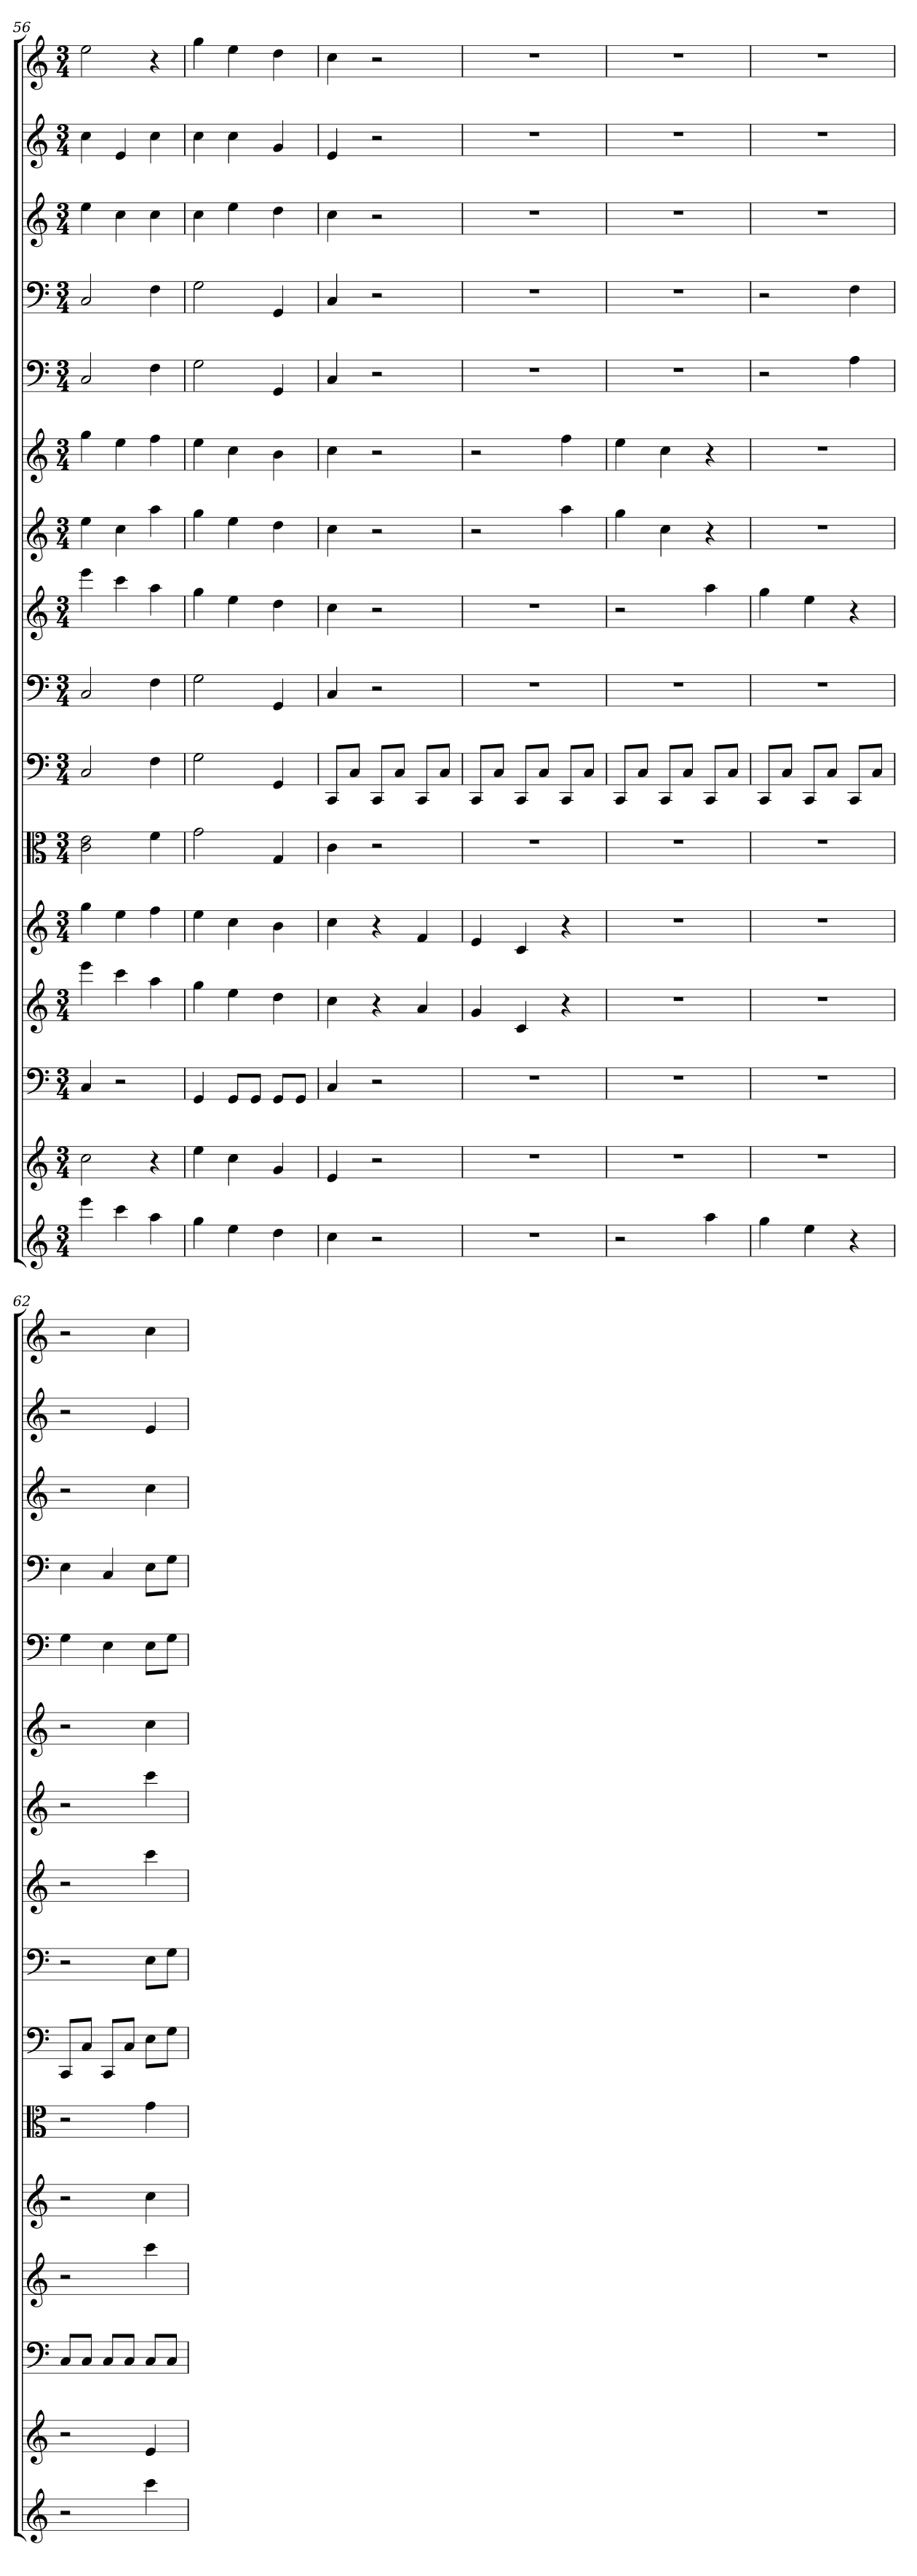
**kern	**kern	**kern	**kern	**kern	**kern	**kern	**kern	**kern	**kern	**kern	**kern	**kern	**kern	**kern	**kern
*part16	*part15	*part14	*part13	*part12	*part11	*part10	*part9	*part8	*part7	*part6	*part5	*part4	*part3	*part2	*part1
*staff16	*staff15	*staff14	*staff13	*staff12	*staff11	*staff10	*staff9	*staff8	*staff7	*staff6	*staff5	*staff4	*staff3	*staff2	*staff1
*	*	*clefF4	*	*	*clefC3	*clefF4	*clefF4	*	*	*	*clefF4	*clefF4	*	*	*
*k[]	*k[]	*k[]	*k[]	*k[]	*k[]	*k[]	*k[]	*k[]	*k[]	*k[]	*k[]	*k[]	*k[]	*k[]	*k[]
*C:	*C:	*C:	*C:	*C:	*C:	*C:	*C:	*C:	*C:	*C:	*C:	*C:	*C:	*C:	*C:
*M3/4	*M3/4	*M3/4	*M3/4	*M3/4	*M3/4	*M3/4	*M3/4	*M3/4	*M3/4	*M3/4	*M3/4	*M3/4	*M3/4	*M3/4	*M3/4
=56	=56	=56	=56	=56	=56	=56	=56	=56	=56	=56	=56	=56	=56	=56	=56
4eee	2cc	4C	4eee	4gg	2c 2e	2C	2C	4eee	4ee	4gg	2C	2C	4ee	4cc	2ee
4ccc	.	2r	4ccc	4ee	.	.	.	4ccc	4cc	4ee	.	.	4cc	4e	.
4aa	4r	.	4aa	4ff	4f	4F	4F	4aa	4aa	4ff	4F	4F	4cc	4cc	4r
=57	=57	=57	=57	=57	=57	=57	=57	=57	=57	=57	=57	=57	=57	=57	=57
4gg	4ee	4GG	4gg	4ee	2g	2G	2G	4gg	4gg	4ee	2G	2G	4cc	4cc	4gg
4ee	4cc	8GG/L	4ee	4cc	.	.	.	4ee	4ee	4cc	.	.	4ee	4cc	4ee
.	.	8GG/J	.	.	.	.	.	.	.	.	.	.	.	.	.
4dd	4g	8GG/L	4dd	4b	4G	4GG	4GG	4dd	4dd	4b	4GG	4GG	4dd	4g	4dd
.	.	8GG/J	.	.	.	.	.	.	.	.	.	.	.	.	.
=58	=58	=58	=58	=58	=58	=58	=58	=58	=58	=58	=58	=58	=58	=58	=58
4cc	4e	4C	4cc	4cc	4c	8CC/L	4C	4cc	4cc	4cc	4C	4C	4cc	4e	4cc
.	.	.	.	.	.	8C/J	.	.	.	.	.	.	.	.	.
2r	2r	2r	4r	4r	2r	8CC/L	2r	2r	2r	2r	2r	2r	2r	2r	2r
.	.	.	.	.	.	8C/J	.	.	.	.	.	.	.	.	.
.	.	.	4a	4f	.	8CC/L	.	.	.	.	.	.	.	.	.
.	.	.	.	.	.	8C/J	.	.	.	.	.	.	.	.	.
=59	=59	=59	=59	=59	=59	=59	=59	=59	=59	=59	=59	=59	=59	=59	=59
2.r	2.r	2.r	4g	4e	2.r	8CC/L	2.r	2.r	2r	2r	2.r	2.r	2.r	2.r	2.r
.	.	.	.	.	.	8C/J	.	.	.	.	.	.	.	.	.
.	.	.	4c	4c	.	8CC/L	.	.	.	.	.	.	.	.	.
.	.	.	.	.	.	8C/J	.	.	.	.	.	.	.	.	.
.	.	.	4r	4r	.	8CC/L	.	.	4aa	4ff	.	.	.	.	.
.	.	.	.	.	.	8C/J	.	.	.	.	.	.	.	.	.
=60	=60	=60	=60	=60	=60	=60	=60	=60	=60	=60	=60	=60	=60	=60	=60
2r	2.r	2.r	2.r	2.r	2.r	8CC/L	2.r	2r	4gg	4ee	2.r	2.r	2.r	2.r	2.r
.	.	.	.	.	.	8C/J	.	.	.	.	.	.	.	.	.
.	.	.	.	.	.	8CC/L	.	.	4cc	4cc	.	.	.	.	.
.	.	.	.	.	.	8C/J	.	.	.	.	.	.	.	.	.
4aa	.	.	.	.	.	8CC/L	.	4aa	4r	4r	.	.	.	.	.
.	.	.	.	.	.	8C/J	.	.	.	.	.	.	.	.	.
=61	=61	=61	=61	=61	=61	=61	=61	=61	=61	=61	=61	=61	=61	=61	=61
4gg	2.r	2.r	2.r	2.r	2.r	8CC/L	2.r	4gg	2.r	2.r	2r	2r	2.r	2.r	2.r
.	.	.	.	.	.	8C/J	.	.	.	.	.	.	.	.	.
4ee	.	.	.	.	.	8CC/L	.	4ee	.	.	.	.	.	.	.
.	.	.	.	.	.	8C/J	.	.	.	.	.	.	.	.	.
4r	.	.	.	.	.	8CC/L	.	4r	.	.	4A	4F	.	.	.
.	.	.	.	.	.	8C/J	.	.	.	.	.	.	.	.	.
=62	=62	=62	=62	=62	=62	=62	=62	=62	=62	=62	=62	=62	=62	=62	=62
2r	2r	8C/L	2r	2r	2r	8CC/L	2r	2r	2r	2r	4G	4E	2r	2r	2r
.	.	8C/J	.	.	.	8C/J	.	.	.	.	.	.	.	.	.
.	.	8C/L	.	.	.	8CC/L	.	.	.	.	4E	4C	.	.	.
.	.	8C/J	.	.	.	8C/J	.	.	.	.	.	.	.	.	.
4ccc	4e	8C/L	4ccc	4cc	4g	8E\L	8E\L	4ccc	4ccc	4cc	8E\L	8E\L	4cc	4e	4cc
.	.	8C/J	.	.	.	8G\J	8G\J	.	.	.	8G\J	8G\J	.	.	.
=	=	=	=	=	=	=	=	=	=	=	=	=	=	=	=
*-	*-	*-	*-	*-	*-	*-	*-	*-	*-	*-	*-	*-	*-	*-	*-
